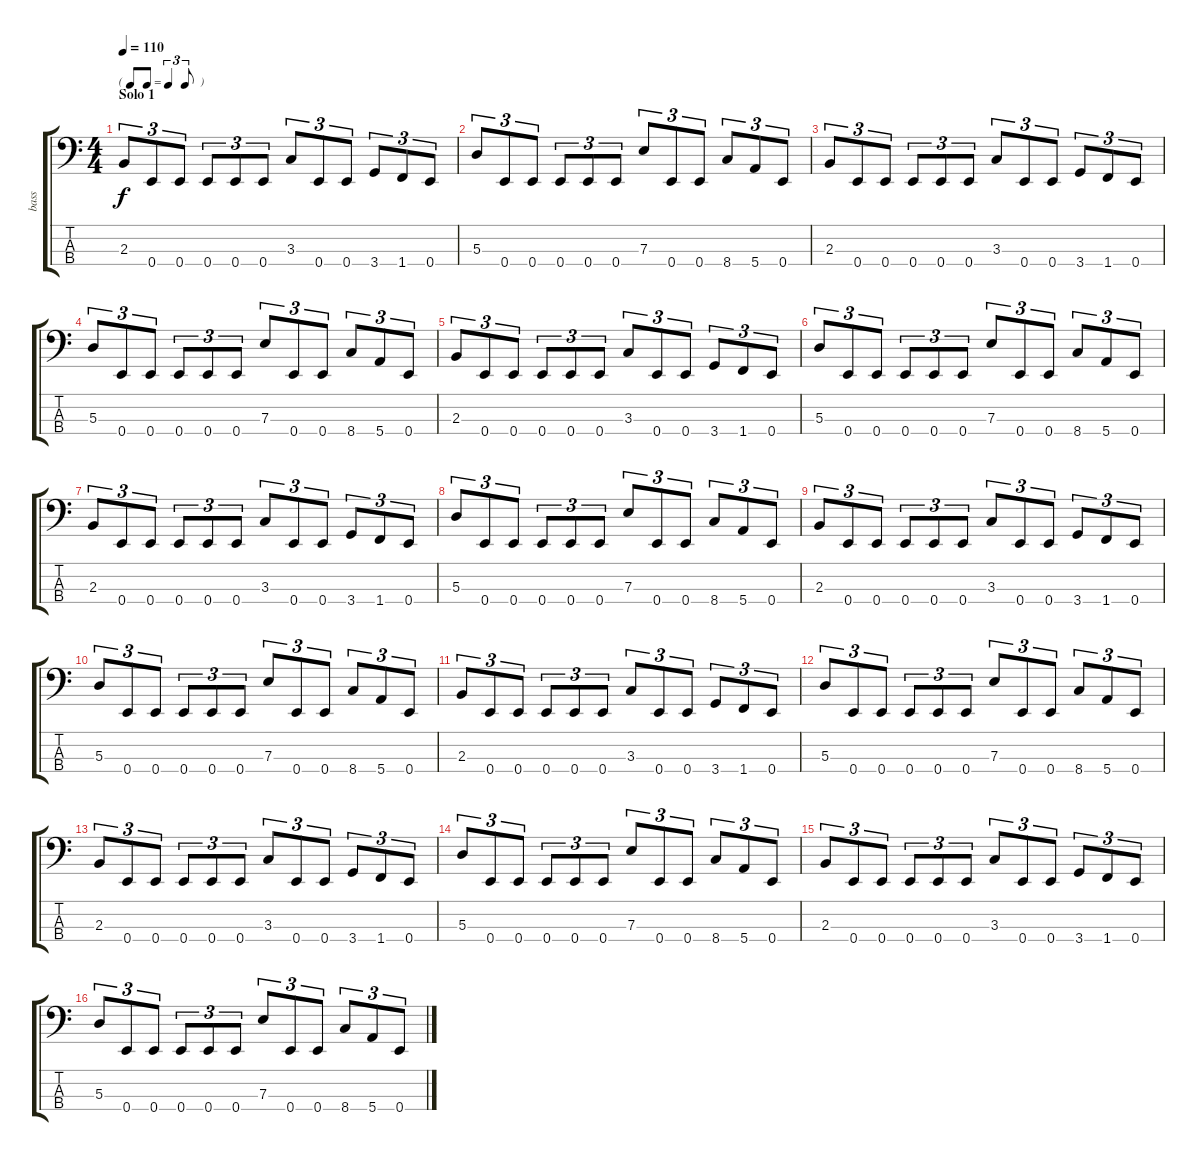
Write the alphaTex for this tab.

\track ("bass" "bass") {instrument electricbassfinger}
\staff {score tabs}
\tuning (G2 D2 A1 E1) {hide}
\ts (4 4)
\tf triplet8th
\section ("" "Solo 1")
\tempo 110
\clef f4
\ks c
2.3.8{tu (3 2) dy f} 0.4.8{tu (3 2)} 0.4.8{tu (3 2)} 0.4.8{tu (3 2)} 0.4.8{tu (3 2)} 0.4.8{tu (3 2)} 3.3.8{tu (3 2)} 0.4.8{tu (3 2)} 0.4.8{tu (3 2)} 3.4.8{tu (3 2)} 1.4.8{tu (3 2)} 0.4.8{tu (3 2)} |
5.3.8{tu (3 2)} 0.4.8{tu (3 2)} 0.4.8{tu (3 2)} 0.4.8{tu (3 2)} 0.4.8{tu (3 2)} 0.4.8{tu (3 2)} 7.3.8{tu (3 2)} 0.4.8{tu (3 2)} 0.4.8{tu (3 2)} 8.4.8{tu (3 2)} 5.4.8{tu (3 2)} 0.4.8{tu (3 2)} |
2.3.8{tu (3 2)} 0.4.8{tu (3 2)} 0.4.8{tu (3 2)} 0.4.8{tu (3 2)} 0.4.8{tu (3 2)} 0.4.8{tu (3 2)} 3.3.8{tu (3 2)} 0.4.8{tu (3 2)} 0.4.8{tu (3 2)} 3.4.8{tu (3 2)} 1.4.8{tu (3 2)} 0.4.8{tu (3 2)} |
5.3.8{tu (3 2)} 0.4.8{tu (3 2)} 0.4.8{tu (3 2)} 0.4.8{tu (3 2)} 0.4.8{tu (3 2)} 0.4.8{tu (3 2)} 7.3.8{tu (3 2)} 0.4.8{tu (3 2)} 0.4.8{tu (3 2)} 8.4.8{tu (3 2)} 5.4.8{tu (3 2)} 0.4.8{tu (3 2)} |
2.3.8{tu (3 2)} 0.4.8{tu (3 2)} 0.4.8{tu (3 2)} 0.4.8{tu (3 2)} 0.4.8{tu (3 2)} 0.4.8{tu (3 2)} 3.3.8{tu (3 2)} 0.4.8{tu (3 2)} 0.4.8{tu (3 2)} 3.4.8{tu (3 2)} 1.4.8{tu (3 2)} 0.4.8{tu (3 2)} |
5.3.8{tu (3 2)} 0.4.8{tu (3 2)} 0.4.8{tu (3 2)} 0.4.8{tu (3 2)} 0.4.8{tu (3 2)} 0.4.8{tu (3 2)} 7.3.8{tu (3 2)} 0.4.8{tu (3 2)} 0.4.8{tu (3 2)} 8.4.8{tu (3 2)} 5.4.8{tu (3 2)} 0.4.8{tu (3 2)} |
2.3.8{tu (3 2)} 0.4.8{tu (3 2)} 0.4.8{tu (3 2)} 0.4.8{tu (3 2)} 0.4.8{tu (3 2)} 0.4.8{tu (3 2)} 3.3.8{tu (3 2)} 0.4.8{tu (3 2)} 0.4.8{tu (3 2)} 3.4.8{tu (3 2)} 1.4.8{tu (3 2)} 0.4.8{tu (3 2)} |
5.3.8{tu (3 2)} 0.4.8{tu (3 2)} 0.4.8{tu (3 2)} 0.4.8{tu (3 2)} 0.4.8{tu (3 2)} 0.4.8{tu (3 2)} 7.3.8{tu (3 2)} 0.4.8{tu (3 2)} 0.4.8{tu (3 2)} 8.4.8{tu (3 2)} 5.4.8{tu (3 2)} 0.4.8{tu (3 2)} |
2.3.8{tu (3 2)} 0.4.8{tu (3 2)} 0.4.8{tu (3 2)} 0.4.8{tu (3 2)} 0.4.8{tu (3 2)} 0.4.8{tu (3 2)} 3.3.8{tu (3 2)} 0.4.8{tu (3 2)} 0.4.8{tu (3 2)} 3.4.8{tu (3 2)} 1.4.8{tu (3 2)} 0.4.8{tu (3 2)} |
5.3.8{tu (3 2)} 0.4.8{tu (3 2)} 0.4.8{tu (3 2)} 0.4.8{tu (3 2)} 0.4.8{tu (3 2)} 0.4.8{tu (3 2)} 7.3.8{tu (3 2)} 0.4.8{tu (3 2)} 0.4.8{tu (3 2)} 8.4.8{tu (3 2)} 5.4.8{tu (3 2)} 0.4.8{tu (3 2)} |
2.3.8{tu (3 2)} 0.4.8{tu (3 2)} 0.4.8{tu (3 2)} 0.4.8{tu (3 2)} 0.4.8{tu (3 2)} 0.4.8{tu (3 2)} 3.3.8{tu (3 2)} 0.4.8{tu (3 2)} 0.4.8{tu (3 2)} 3.4.8{tu (3 2)} 1.4.8{tu (3 2)} 0.4.8{tu (3 2)} |
5.3.8{tu (3 2)} 0.4.8{tu (3 2)} 0.4.8{tu (3 2)} 0.4.8{tu (3 2)} 0.4.8{tu (3 2)} 0.4.8{tu (3 2)} 7.3.8{tu (3 2)} 0.4.8{tu (3 2)} 0.4.8{tu (3 2)} 8.4.8{tu (3 2)} 5.4.8{tu (3 2)} 0.4.8{tu (3 2)} |
2.3.8{tu (3 2)} 0.4.8{tu (3 2)} 0.4.8{tu (3 2)} 0.4.8{tu (3 2)} 0.4.8{tu (3 2)} 0.4.8{tu (3 2)} 3.3.8{tu (3 2)} 0.4.8{tu (3 2)} 0.4.8{tu (3 2)} 3.4.8{tu (3 2)} 1.4.8{tu (3 2)} 0.4.8{tu (3 2)} |
5.3.8{tu (3 2)} 0.4.8{tu (3 2)} 0.4.8{tu (3 2)} 0.4.8{tu (3 2)} 0.4.8{tu (3 2)} 0.4.8{tu (3 2)} 7.3.8{tu (3 2)} 0.4.8{tu (3 2)} 0.4.8{tu (3 2)} 8.4.8{tu (3 2)} 5.4.8{tu (3 2)} 0.4.8{tu (3 2)} |
2.3.8{tu (3 2)} 0.4.8{tu (3 2)} 0.4.8{tu (3 2)} 0.4.8{tu (3 2)} 0.4.8{tu (3 2)} 0.4.8{tu (3 2)} 3.3.8{tu (3 2)} 0.4.8{tu (3 2)} 0.4.8{tu (3 2)} 3.4.8{tu (3 2)} 1.4.8{tu (3 2)} 0.4.8{tu (3 2)} |
5.3.8{tu (3 2)} 0.4.8{tu (3 2)} 0.4.8{tu (3 2)} 0.4.8{tu (3 2)} 0.4.8{tu (3 2)} 0.4.8{tu (3 2)} 7.3.8{tu (3 2)} 0.4.8{tu (3 2)} 0.4.8{tu (3 2)} 8.4.8{tu (3 2)} 5.4.8{tu (3 2)} 0.4.8{tu (3 2)}
